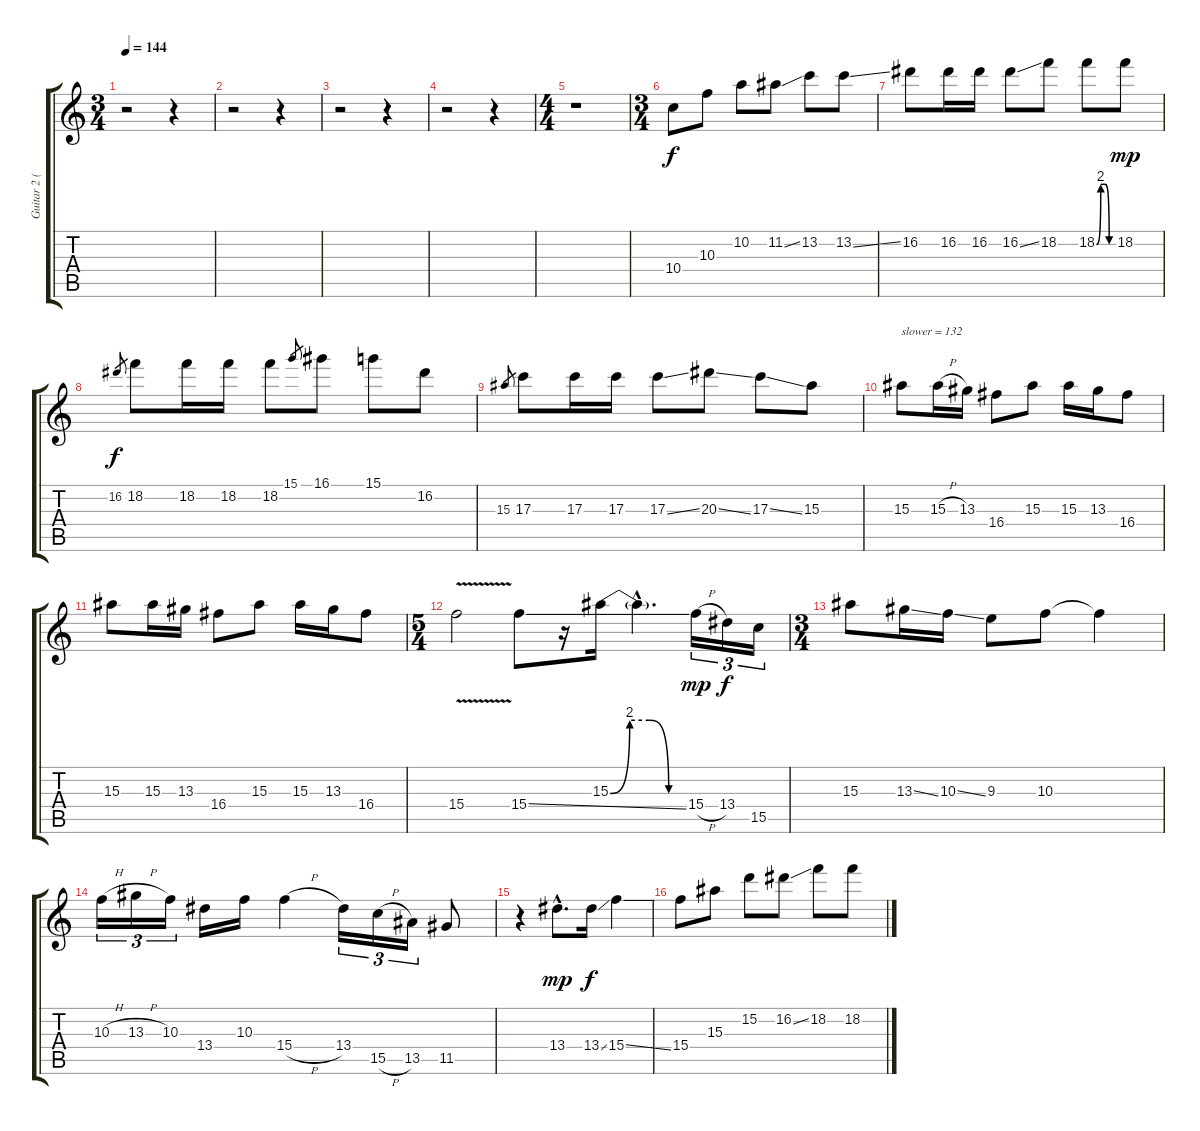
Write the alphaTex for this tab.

\track ("Guitar 2 (Disto)" "Guitar 2 (") {instrument distortionguitar}
\staff {score tabs}
\tuning (E4 B3 G3 D3 A2 E2) {hide}
\ts (3 4)
\tempo 144
\clef g2
\ks c
r.2{dy f} r.4 |
r.2 r.4 |
r.2 r.4 |
r.2 r.4 |
\ts (4 4)
r.1 |
\ts (3 4)
10.4.8 10.3.8 10.2.8 11.2{ss}.8 13.2.8 13.2{ss}.8 |
16.2.8 16.2.16 16.2.16 16.2{ss}.8 18.2.8 18.2{be (custom 0 0 15 8 30 8 45 0 60 0)}.8 18.2.8{dy mp} |
16.2.8{gr dy f} 18.2.8 18.2.16 18.2.16 18.2.8 15.1.8{gr} 16.1.8 15.1.8 16.2.8 |
15.3.8{gr} 17.3.8 17.3.16 17.3.16 17.3{ss}.8 20.3{ss}.8 17.3{ss}.8 15.3.8 |
15.3.8{txt "slower = 132"} 15.3{h}.16 13.3.16 16.4.8 15.3.8 15.3.16 13.3.16 16.4.8 |
15.3.8 15.3.16 13.3.16 16.4.8 15.3.8 15.3.16 13.3.16 16.4.8 |
\ts (5 4)
15.4{v}.2 15.4{ss}.8 r.16 15.3{be (custom 0 0 15 8 30 8 45 0 60 0)}.16 15.3{hac t}.4{d} 15.4{h}.16{tu (3 2) dy mp} 13.4.16{tu (3 2) dy f} 15.5.16{tu (3 2)} |
\ts (3 4)
15.3.8 13.3{ss}.16 10.3{ss}.16 9.3.8 10.3.8 10.3{t}.4 |
10.3{h}.16{tu (3 2)} 13.3{h}.16{tu (3 2)} 10.3.16{tu (3 2)} 13.4.16 10.3.16 15.4{h}.4 13.4.16{tu (3 2)} 15.5{h}.16{tu (3 2)} 13.5.16{tu (3 2)} 11.5.8 |
r.4 13.4{hac}.8{d dy mp} 13.4{ss}.16{dy f} 15.4{ss}.4 |
15.4.8 15.3.8 15.2.8 16.2{ss}.8 18.2.8 18.2.8
